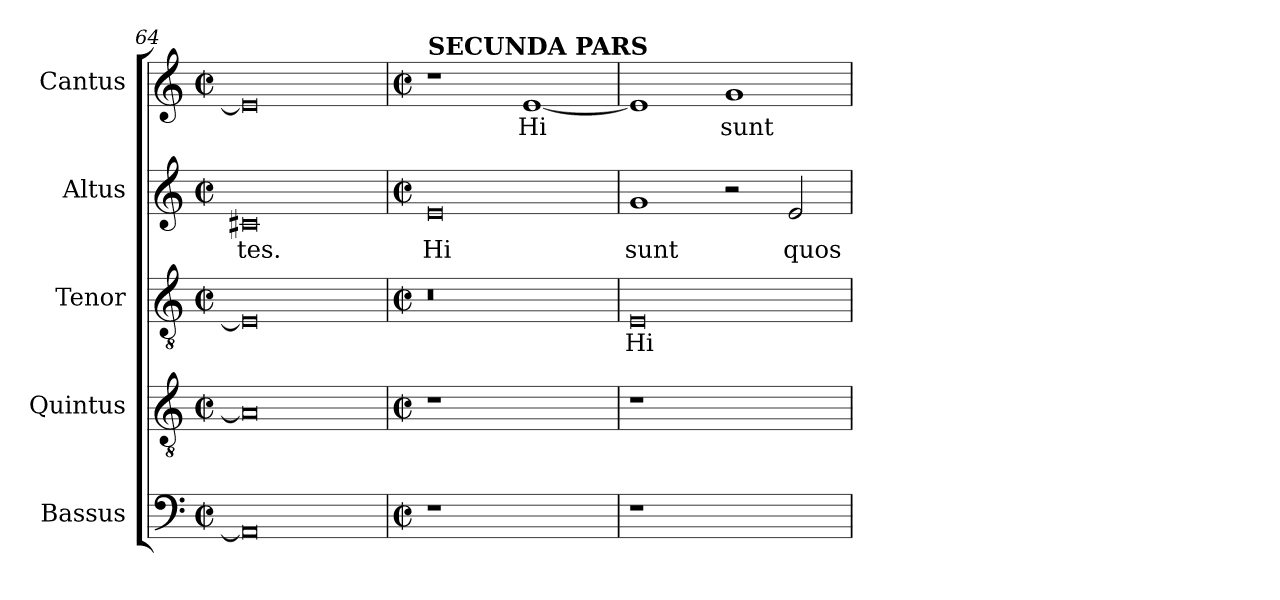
**kern	**text	**kern	**text	**kern	**text	**kern	**text	**kern	**text
*part5	*part5	*part4	*part4	*part3	*part3	*part2	*part2	*part1	*part1
*staff5	*staff5	*staff4	*staff4	*staff3	*staff3	*staff2	*staff2	*staff1	*staff1
*I"Bassus	*	*I"Quintus	*	*I"Tenor	*	*I"Altus	*	*I"Cantus	*
*clefF4	*	*clefGv2	*	*clefGv2	*	*clefG2	*	*clefG2	*
*k[]	*	*k[]	*	*k[]	*	*k[]	*	*k[]	*
*C:	*	*C:	*	*C:	*	*C:	*	*C:	*
*M2/2	*	*M2/2	*	*M2/2	*	*M2/2	*	*M2/2	*
*met(c|)	*	*met(c|)	*	*met(c|)	*	*met(c|)	*	*met(c|)	*
=64	=64	=64	=64	=64	=64	=64	=64	=64	=64
!	!LO:LY:b:cj	!	!LO:LY:b:cj	!	!LO:LY:b:cj	!	!LO:LY:b:cj	!	!LO:LY:b:cj
0AA]	.	0A]	.	0E]	.	0c#X	tes.	0e]	.
!!LO:PB:g=z
=65!	=65!	=65!	=65!	=65!	=65!	=65!	=65!	=65!	=65!
*M2/2	*	*M2/2	*	*M2/2	*	*M2/2	*	*M2/2	*
*met(c|)	*	*met(c|)	*	*met(c|)	*	*met(c|)	*	*met(c|)	*
!	!	!	!	!	!	!	!	!LO:TX:a:B:t=SECUNDA PARS	!
!	!	!	!	!	!	!	!LO:LY:b:cj	!	!
1r	.	1r	.	0r	.	0e	Hi	1r	.
!	!	!	!	!	!	!	!	!	!LO:LY:b:cj
1ryy	.	1ryy	.	.	.	.	.	[<1e	Hi
=66	=66	=66	=66	=66	=66	=66	=66	=66	=66
!	!	!	!	!	!LO:LY:b:cj	!	!LO:LY:b:cj	!	!LO:LY:b:cj
1r	.	1r	.	0E	Hi	1g	sunt	1e]	.
!	!	!	!	!	!	!	!	!	!LO:LY:b:cj
1ryy	.	1ryy	.	.	.	2r	.	1g	sunt
!	!	!	!	!	!	!	!LO:LY:b:cj	!	!
.	.	.	.	.	.	2e/	quos	.	.
=	=	=	=	=	=	=	=	=	=
*-	*-	*-	*-	*-	*-	*-	*-	*-	*-
